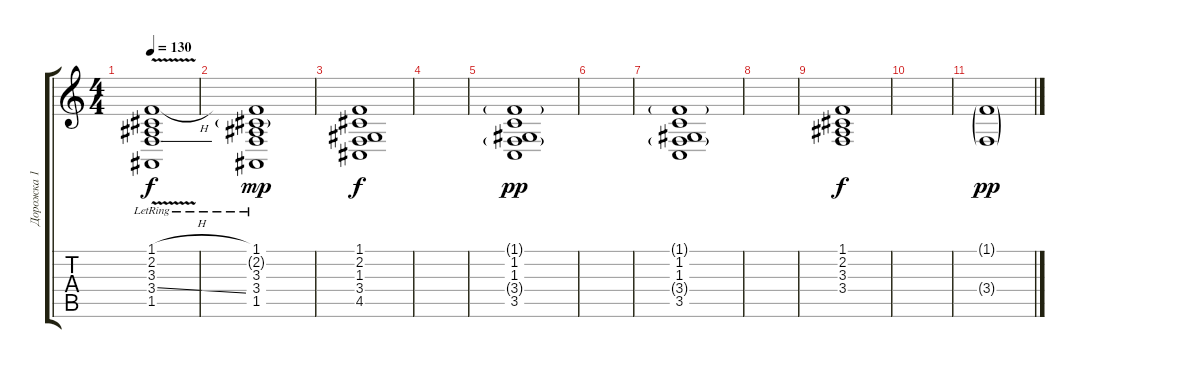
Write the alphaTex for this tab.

\track ("Дорожка 1" "Дорожка 1") {instrument piccolo}
\staff {score tabs}
\tuning (E4 B3 G3 D3 A2 E2) {hide}
\ts (4 4)
\tempo 130
\clef g2
\ks c
(1.1{v h lr} 2.2{lr} 3.3{lr} 3.4{ss lr} 1.5{lr}).1{dy f} |
(1.1{lr} 2.2{g lr} 3.3{lr} 3.4{lr} 1.5{lr}).1{dy mp} |
(1.1 2.2 1.3 3.4 4.5).1{dy f} |
|
(1.1{g} 1.2 1.3 3.4{g} 3.5).1{dy pp} |
|
(1.1{g} 1.2 1.3 3.4{g} 3.5).1 |
|
(1.1 2.2 3.3 3.4).1{dy f} |
|
(1.1{g} 3.4{g}).1{dy pp}
